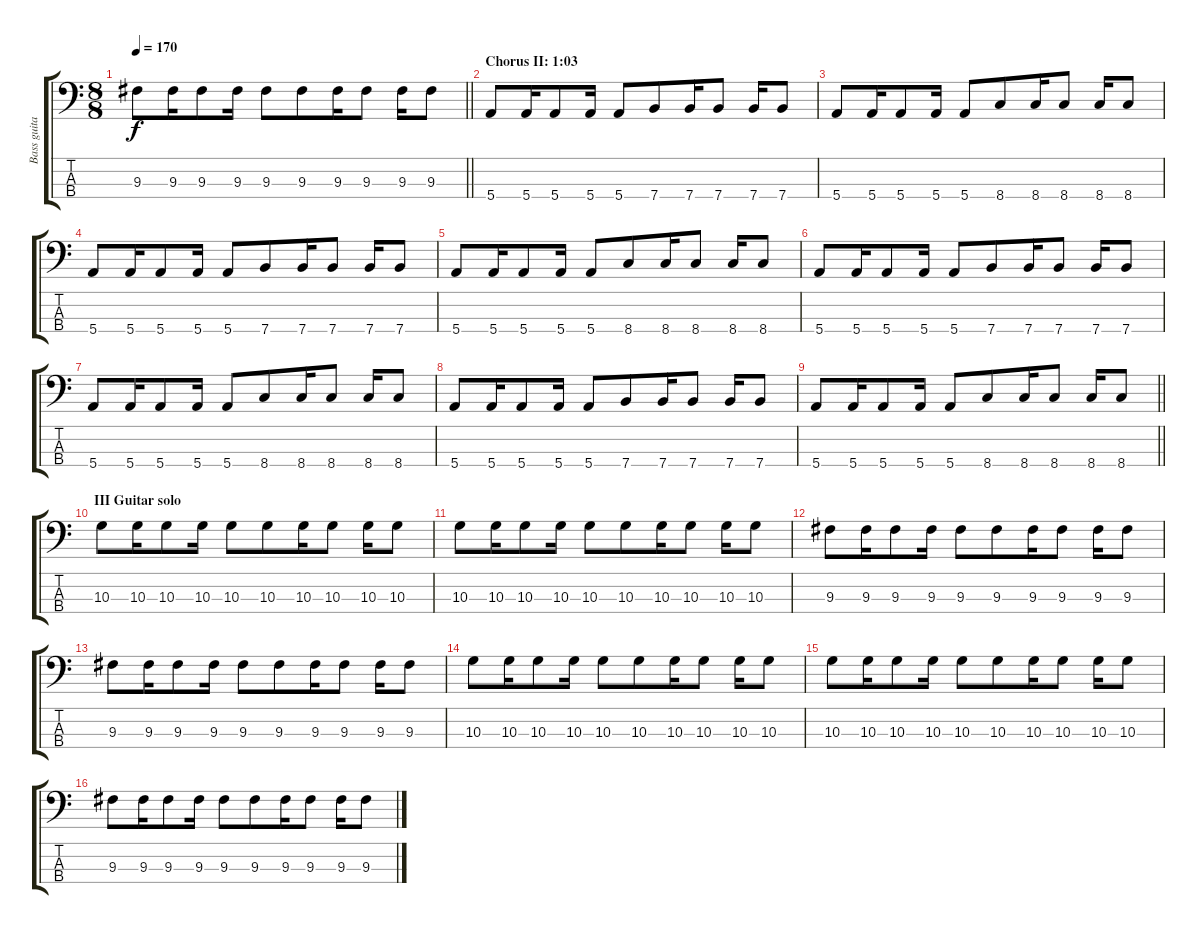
\track ("Bass guitar" "Bass guita") {instrument electricbassfinger}
\staff {score tabs}
\tuning (G2 D2 A1 E1) {hide}
\ts (8 8)
\tempo 170
\clef f4
\barLineRight lightlight
\ks c
9.3.8{dy f} 9.3.16 9.3.8 9.3.16 9.3.8 9.3.8 9.3.16 9.3.8 9.3.16 9.3.8 |
\section ("" "Chorus II: 1:03")
5.4.8 5.4.16 5.4.8 5.4.16 5.4.8 7.4.8 7.4.16 7.4.8 7.4.16 7.4.8 |
5.4.8 5.4.16 5.4.8 5.4.16 5.4.8 8.4.8 8.4.16 8.4.8 8.4.16 8.4.8 |
5.4.8 5.4.16 5.4.8 5.4.16 5.4.8 7.4.8 7.4.16 7.4.8 7.4.16 7.4.8 |
5.4.8 5.4.16 5.4.8 5.4.16 5.4.8 8.4.8 8.4.16 8.4.8 8.4.16 8.4.8 |
5.4.8 5.4.16 5.4.8 5.4.16 5.4.8 7.4.8 7.4.16 7.4.8 7.4.16 7.4.8 |
5.4.8 5.4.16 5.4.8 5.4.16 5.4.8 8.4.8 8.4.16 8.4.8 8.4.16 8.4.8 |
5.4.8 5.4.16 5.4.8 5.4.16 5.4.8 7.4.8 7.4.16 7.4.8 7.4.16 7.4.8 |
\barLineRight lightlight
5.4.8 5.4.16 5.4.8 5.4.16 5.4.8 8.4.8 8.4.16 8.4.8 8.4.16 8.4.8 |
\section ("" "III Guitar solo")
10.3.8 10.3.16 10.3.8 10.3.16 10.3.8 10.3.8 10.3.16 10.3.8 10.3.16 10.3.8 |
10.3.8 10.3.16 10.3.8 10.3.16 10.3.8 10.3.8 10.3.16 10.3.8 10.3.16 10.3.8 |
9.3.8 9.3.16 9.3.8 9.3.16 9.3.8 9.3.8 9.3.16 9.3.8 9.3.16 9.3.8 |
9.3.8 9.3.16 9.3.8 9.3.16 9.3.8 9.3.8 9.3.16 9.3.8 9.3.16 9.3.8 |
10.3.8 10.3.16 10.3.8 10.3.16 10.3.8 10.3.8 10.3.16 10.3.8 10.3.16 10.3.8 |
10.3.8 10.3.16 10.3.8 10.3.16 10.3.8 10.3.8 10.3.16 10.3.8 10.3.16 10.3.8 |
9.3.8 9.3.16 9.3.8 9.3.16 9.3.8 9.3.8 9.3.16 9.3.8 9.3.16 9.3.8
